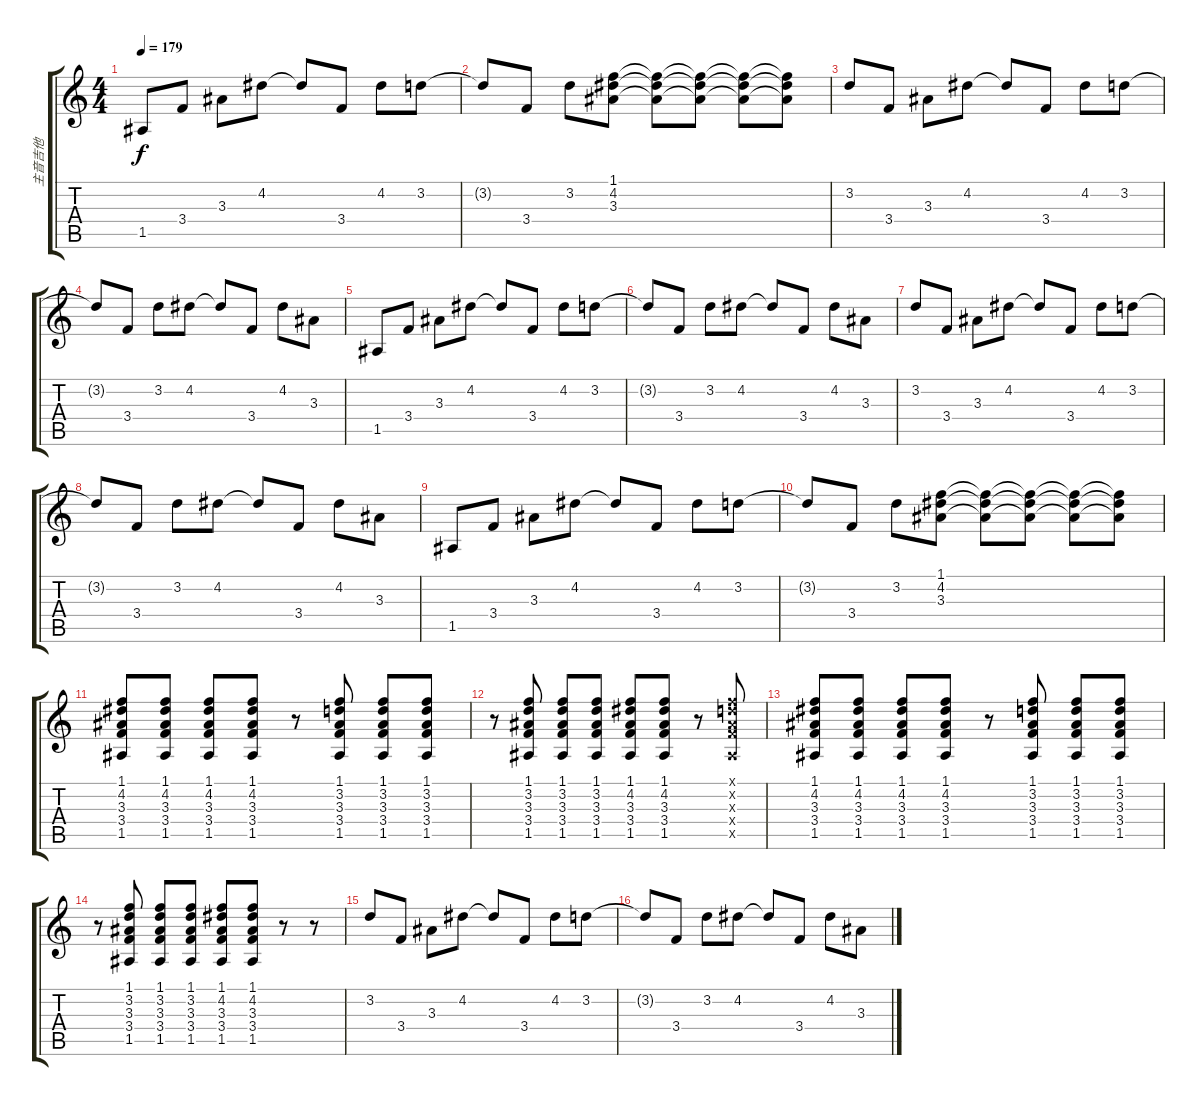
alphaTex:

\track ("主音吉他" "主音吉他") {instrument distortionguitar}
\staff {score tabs}
\tuning (E4 B3 G3 D3 A2 E2) {hide}
\ts (4 4)
\tempo 179
\clef g2
\ks c
1.5.8{dy f} 3.4.8 3.3.8 4.2.8 4.2{t}.8 3.4.8 4.2.8 3.2.8 |
3.2{t}.8 3.4.8 3.2.8 (1.1 4.2 3.3).8 (1.1{t} 4.2{t} 3.3{t}).8 (1.1{t} 4.2{t} 3.3{t}).8 (1.1{t} 4.2{t} 3.3{t}).8 (1.1{t} 4.2{t} 3.3{t}).8 |
3.2.8 3.4.8 3.3.8 4.2.8 4.2{t}.8 3.4.8 4.2.8 3.2.8 |
3.2{t}.8 3.4.8 3.2.8 4.2.8 4.2{t}.8 3.4.8 4.2.8 3.3.8 |
1.5.8 3.4.8 3.3.8 4.2.8 4.2{t}.8 3.4.8 4.2.8 3.2.8 |
3.2{t}.8 3.4.8 3.2.8 4.2.8 4.2{t}.8 3.4.8 4.2.8 3.3.8 |
3.2.8 3.4.8 3.3.8 4.2.8 4.2{t}.8 3.4.8 4.2.8 3.2.8 |
3.2{t}.8 3.4.8 3.2.8 4.2.8 4.2{t}.8 3.4.8 4.2.8 3.3.8 |
1.5.8 3.4.8 3.3.8 4.2.8 4.2{t}.8 3.4.8 4.2.8 3.2.8 |
3.2{t}.8 3.4.8 3.2.8 (1.1 4.2 3.3).8 (1.1{t} 4.2{t} 3.3{t}).8 (1.1{t} 4.2{t} 3.3{t}).8 (1.1{t} 4.2{t} 3.3{t}).8 (1.1{t} 4.2{t} 3.3{t}).8 |
(1.1 4.2 3.3 3.4 1.5).8 (1.1 4.2 3.3 3.4 1.5).8 (1.1 4.2 3.3 3.4 1.5).8 (1.1 4.2 3.3 3.4 1.5).8 r.8 (1.1 3.2 3.3 3.4 1.5).8 (1.1 3.2 3.3 3.4 1.5).8 (1.1 3.2 3.3 3.4 1.5).8 |
r.8 (1.1 3.2 3.3 3.4 1.5).8 (1.1 3.2 3.3 3.4 1.5).8 (1.1 3.2 3.3 3.4 1.5).8 (1.1 4.2 3.3 3.4 1.5).8 (1.1 4.2 3.3 3.4 1.5).8 r.8 (1.1{x} 3.2{x} 3.3{x} 3.4{x} 1.5{x}).8 |
(1.1 4.2 3.3 3.4 1.5).8 (1.1 4.2 3.3 3.4 1.5).8 (1.1 4.2 3.3 3.4 1.5).8 (1.1 4.2 3.3 3.4 1.5).8 r.8 (1.1 3.2 3.3 3.4 1.5).8 (1.1 3.2 3.3 3.4 1.5).8 (1.1 3.2 3.3 3.4 1.5).8 |
r.8 (1.1 3.2 3.3 3.4 1.5).8 (1.1 3.2 3.3 3.4 1.5).8 (1.1 3.2 3.3 3.4 1.5).8 (1.1 4.2 3.3 3.4 1.5).8 (1.1 4.2 3.3 3.4 1.5).8 r.8 r.8 |
3.2.8 3.4.8 3.3.8 4.2.8 4.2{t}.8 3.4.8 4.2.8 3.2.8 |
3.2{t}.8 3.4.8 3.2.8 4.2.8 4.2{t}.8 3.4.8 4.2.8 3.3.8
